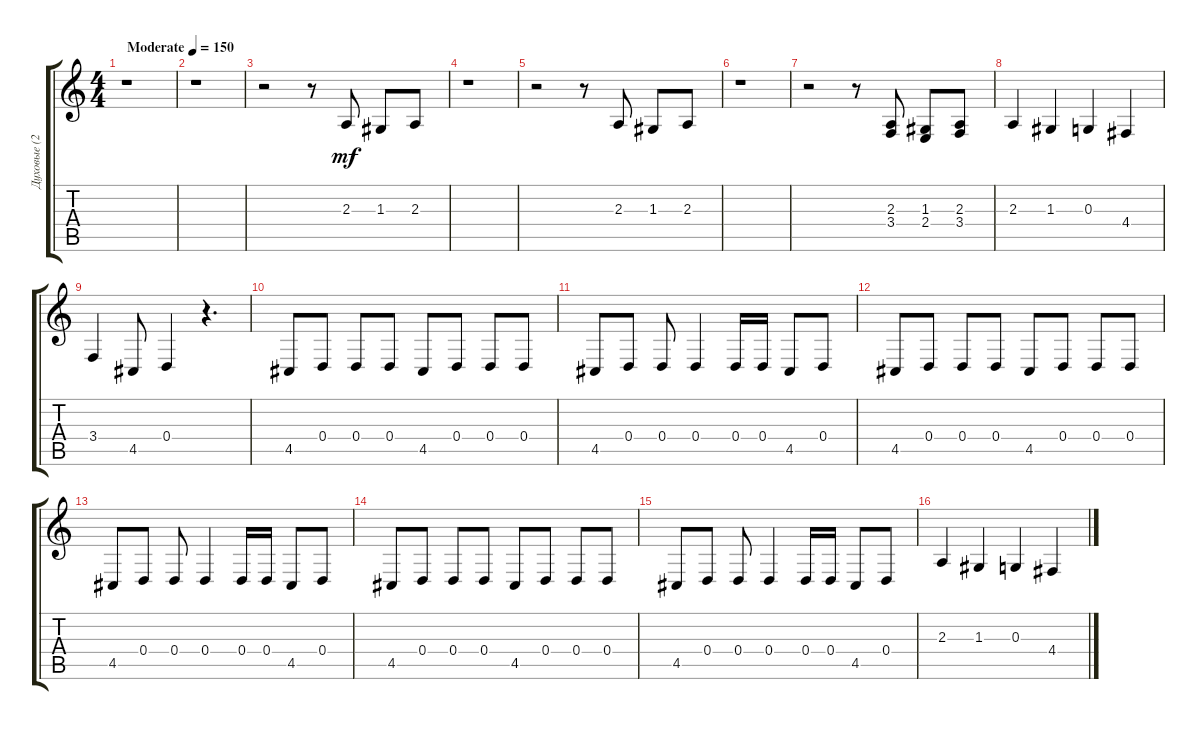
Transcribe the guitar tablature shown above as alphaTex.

\track ("Духовые (2)" "Духовые (2") {instrument brasssection}
\staff {score tabs}
\tuning (E4 B3 G3 D3 A2 E2) {hide}
\ts (4 4)
\tempo (150 "Moderate")
\clef g2
\ks c
r.1{dy mf instrument brasssection} |
r.1 |
r.2 r.8 2.3.8{volume 16} 1.3.8 2.3.8 |
r.1 |
r.2 r.8 2.3.8 1.3.8 2.3.8 |
r.1 |
r.2 r.8 (2.3 3.4).8 (1.3 2.4).8 (2.3 3.4).8 |
2.3.4 1.3.4 0.3.4 4.4.4 |
3.4.4 4.5.8 0.4.4 r.4{d} |
4.5.8 0.4.8 0.4.8 0.4.8 4.5.8 0.4.8 0.4.8 0.4.8 |
4.5.8 0.4.8 0.4.8 0.4.4 0.4.16 0.4.16 4.5.8 0.4.8 |
4.5.8 0.4.8 0.4.8 0.4.8 4.5.8 0.4.8 0.4.8 0.4.8 |
4.5.8 0.4.8 0.4.8 0.4.4 0.4.16 0.4.16 4.5.8 0.4.8 |
4.5.8 0.4.8 0.4.8 0.4.8 4.5.8 0.4.8 0.4.8 0.4.8 |
4.5.8 0.4.8 0.4.8 0.4.4 0.4.16 0.4.16 4.5.8 0.4.8 |
2.3.4 1.3.4 0.3.4 4.4.4
